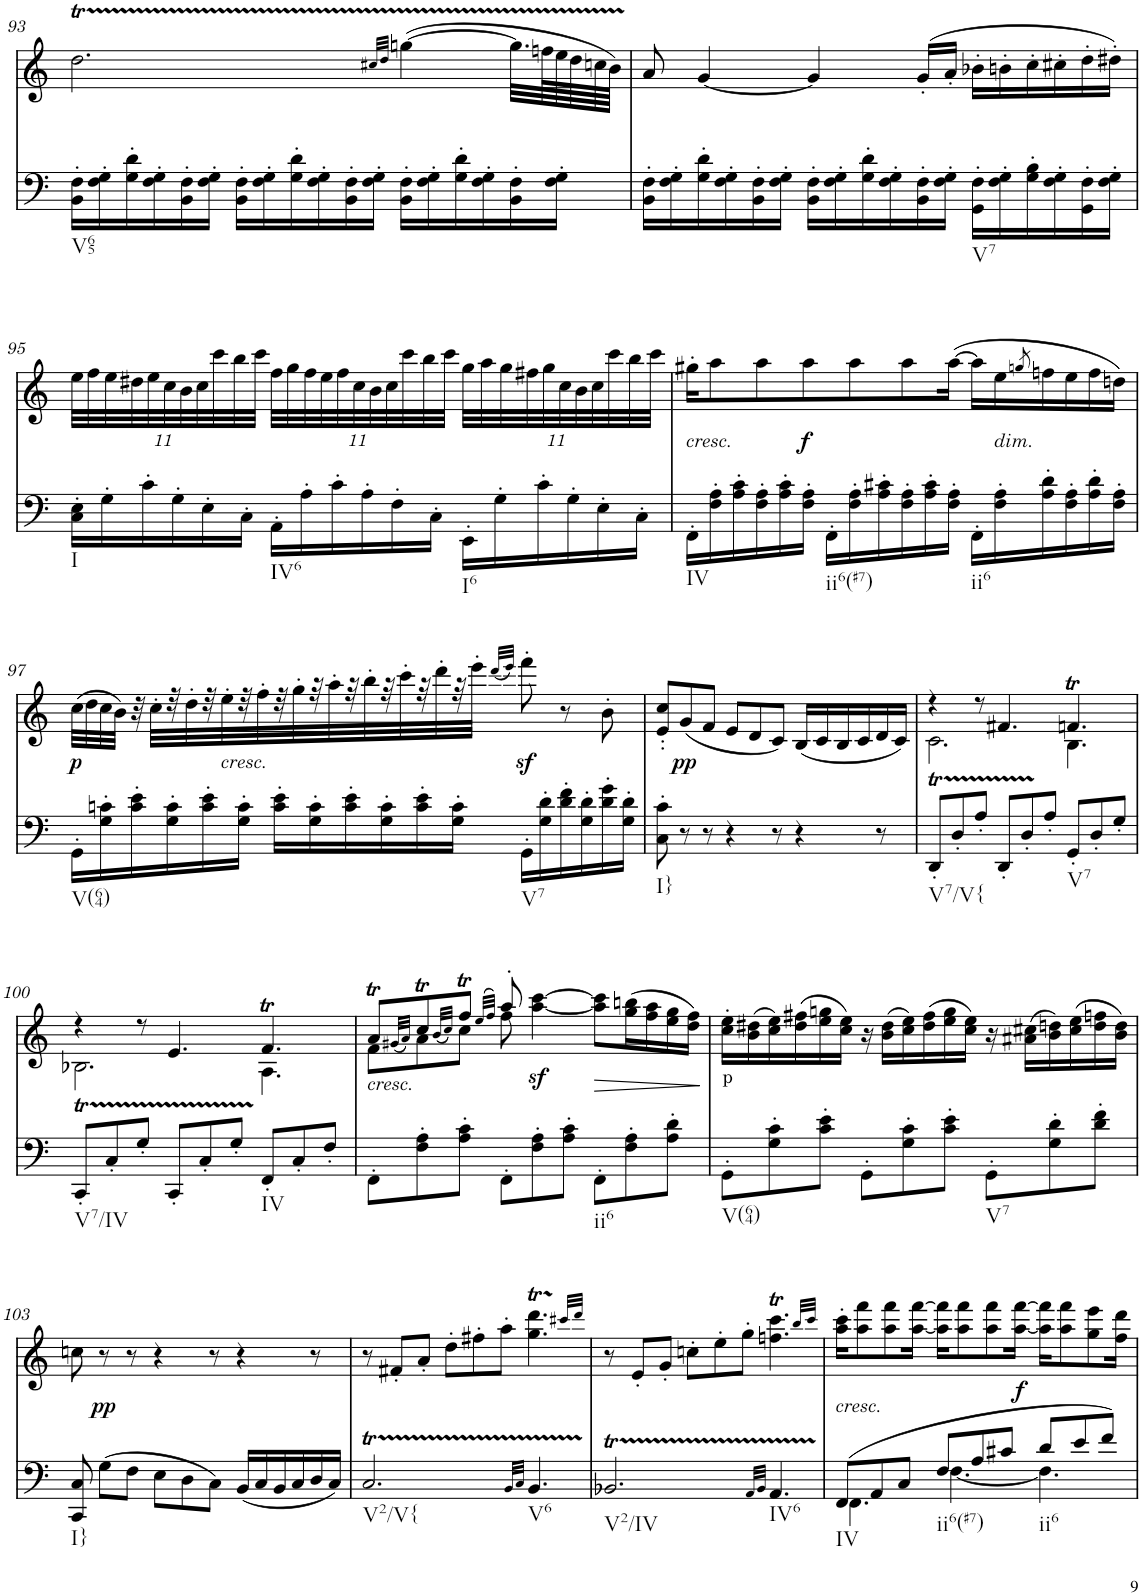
**kern	**kern	**text	**dynam
*part2	*part1	*part1	*part1
*staff2	*staff1	*staff1	*staff1
*I"Piano	*I"Piano	*	*
*I'Pno	*I'Pno	*	*
!!LO:PB:g=z
*clefF4	*clefG2	*	*
*k[]	*k[]	*	*
*M9/8	*M9/8	*	*
=93	=93	=93	=93
!LO:TX:b:t=V65	!	!	!
16BB\' 16F\'LL	2.ddT\	.	.
16F\' 16G\'	.	.	.
16G\' 16d\'	.	.	.
16F\' 16G\'	.	.	.
16BB\' 16F\'	.	.	.
16F\' 16G\'JJ	.	.	.
16BB\' 16F\'LL	.	.	.
16F\' 16G\'	.	.	.
16G\' 16d\'	.	.	.
16F\' 16G\'	.	.	.
16BB\' 16F\'	.	.	.
16F\' 16G\'JJ	.	.	.
.	32qcc#X/LLL	.	.
.	32qdd/JJJ	.	.
16BB\' 16F\'LL	([4ggn\	.	.
16F\' 16G\'	.	.	.
16G\' 16d\'	.	.	.
16F\' 16G\'	.	.	.
16BB\' 16F\'	32.gg\LLL]	.	.
.	64ffn\L	.	.
16F\' 16G\'JJ	64ee\	.	.
.	64dd\	.	.
.	64ccn\	.	.
.	64bTTT\JJJJ)	.	.
=94	=94	=94	=94
16BB\' 16F\'LL	8a/	.	.
16F\' 16G\'	.	.	.
16G\' 16d\'	[4g/	.	.
16F\' 16G\'	.	.	.
16BB\' 16F\'	.	.	.
16F\' 16G\'JJ	.	.	.
16BB\' 16F\'LL	4g/]	.	.
16F\' 16G\'	.	.	.
16G\' 16d\'	.	.	.
16F\' 16G\'	.	.	.
16BB\' 16F\'	(16g'/LL	.	.
16F\' 16G\'JJ	16a'/JJ	.	.
!LO:TX:b:t=V7	!	!	!
16GG\' 16F\'LL	16b-X'\LL	.	.
16F\' 16G\'	16bn'\	.	.
16G\' 16B\'	16cc'\	.	.
16F\' 16G\'	16cc#X'\	.	.
16GG\' 16F\'	16dd'\	.	.
16F\' 16G\'JJ	16dd#X'\JJ)	.	.
!!LO:LB:g=z
=95	=95	=95	=95
*	*Xbrackettup	*	*
!LO:TX:b:t=I	!	!	!
16C\' 16E\'LL	88%3ee\LLL	.	.
.	88%3ff\	.	.
16G'\	.	.	.
.	88%3ee\	.	.
.	88%3dd#X\	.	.
16c'\	.	.	.
.	88%3ee\	.	.
.	88%3cc\	.	.
16G'\	.	.	.
.	88%3b\	.	.
.	88%3cc\	.	.
16E'\	.	.	.
.	88%3ccc\	.	.
.	88%3bb\	.	.
16C'\JJ	.	.	.
.	88%3ccc\JJJ	.	.
!LO:TX:b:t=IV6	!	!	!
16AA'\LL	88%3ff\LLL	.	.
.	88%3gg\	.	.
16A'\	.	.	.
.	88%3ff\	.	.
.	88%3ee\	.	.
16c'\	.	.	.
.	88%3ff\	.	.
.	88%3cc\	.	.
16A'\	.	.	.
.	88%3b\	.	.
.	88%3cc\	.	.
16F'\	.	.	.
.	88%3ccc\	.	.
.	88%3bb\	.	.
16C'\JJ	.	.	.
.	88%3ccc\JJJ	.	.
!LO:TX:b:t=I6	!	!	!
16EE'\LL	88%3gg\LLL	.	.
.	88%3aa\	.	.
16G'\	.	.	.
.	88%3gg\	.	.
.	88%3ff#X\	.	.
16c'\	.	.	.
.	88%3gg\	.	.
.	88%3cc\	.	.
16G'\	.	.	.
.	88%3b\	.	.
.	88%3cc\	.	.
16E'\	.	.	.
.	88%3ccc\	.	.
.	88%3bb\	.	.
16C'\JJ	.	.	.
.	88%3ccc\JJJ	.	.
=96	=96	=96	=96
!	!LO:TX:b:i:t=cresc.	!	!
!LO:TX:b:t=IV	!	!	!
!	!	!LO:LY:b	!
16FF'\LL	16gg#X'\KL	<	.
16F\' 16A\'	8aa\	.	.
16A\' 16c\'	.	.	.
16F\' 16A\'	8aa\	.	.
16A\' 16c\'	.	.	.
!	!	!	!LO:DY:b
16F\' 16A\'JJ	8aa\	.	f
!LO:TX:b:t=ii6(#7)	!	!	!
16FF'\LL	.	.	.
!	!	!LO:LY:b	!
16F\' 16A\'	8aa\	f	.
16A\' 16c#X\'	.	.	.
16F\' 16A\'	8aa\	.	.
16A\' 16c#\'	.	.	.
16F\' 16A\'JJ	([16aa\Jk	.	.
!LO:TX:b:t=ii6	!	!	!
16FF'\LL	16aa\LL]	.	.
!	!LO:TX:b:i:t=dim.	!	!
16F\' 16A\'	16ee\	.	.
.	8qggn/	.	.
16A\' 16d\'	16ffn\	.	.
16F\' 16A\'	16ee\	.	.
16A\' 16d\'	16ff\	.	.
16F\' 16A\'JJ	16ddn\JJ)	.	.
!!LO:LB:g=z
=97	=97	=97	=97
!LO:TX:b:t=V(64)	!	!	!
!	!	!LO:LY:b	!LO:DY:b
16GG'\LL	(32cc\LLL	p	p
.	32dd\	.	.
16G\' 16cn\'	32cc\	.	.
.	32b\JJJ)	.	.
16c\' 16e\'	32r	.	.
.	32cc'\LLL	.	.
16G\' 16c\'	32r	.	.
.	32dd'\	.	.
16c\' 16e\'	32r	.	.
!	!LO:TX:b:i:t=cresc.	!	!
.	32ee'\	.	.
16G\' 16c\'JJ	32r	.	.
.	32ff'\	.	.
16c\' 16e\'LL	32r	.	.
.	32gg'\	.	.
16G\' 16c\'	32r	.	.
.	32aa'\	.	.
16c\' 16e\'	32r	.	.
.	32bb'\	.	.
16G\' 16c\'	32r	.	.
.	32ccc'\	.	.
16c\' 16e\'	32r	.	.
.	32ddd'\	.	.
16G\' 16c\'JJ	32r	.	.
.	32eee'\JJJ	.	.
.	(32qddd/LLL	.	.
.	32qeee/JJJ)	.	.
!LO:TX:b:t=V7	!	!	!
16GG'\LL	8fffz<'\	.	.
16G\' 16d\'	.	.	.
16d\' 16f\'	8r	.	.
16G\' 16d\'	.	.	.
16d\' 16g\'	8b'\	.	.
16G\' 16d\'JJ	.	.	.
=98	=98	=98	=98
!LO:TX:b:t=I}	!	!	!
8C\' 8c\'	8e/' 8cc/'L	.	.
!	!	!LO:LY:b	!LO:DY:b
8r	(8g/	pp	pp
8r	8f/J	.	.
4r	8e/L	.	.
.	8d/	.	.
8r	8c/J)	.	.
4r	(16B/LL	.	.
.	16c/	.	.
.	16B/	.	.
.	16c/	.	.
8r	16d/	.	.
.	16c/JJ)	.	.
=99	=99	=99	=99
*	*^	*	*
!LO:TX:b:t=V7/V{	!	!	!	!
8DDT'/L	4r	2.c\	.	.
8D'/	.	.	.	.
8A'/J	8r	.	.	.
8DD'/L	4.f#X/	.	.	.
8DTTT'/	.	.	.	.
8A'/J	.	.	.	.
!LO:TX:b:t=V7	!	!	!	!
8GG'/L	4.fnT/	4.B\	.	.
8D'/	.	.	.	.
8G'/J	.	.	.	.
!!LO:LB:g=z	!!
=100	=100	=100	=100	=100
!LO:TX:b:t=V7/IV	!	!	!	!
8CCT'/L	4r	2.B-X\	.	.
8C'/	.	.	.	.
8G'/J	8r	.	.	.
8CC'/L	4.e/	.	.	.
8C'/	.	.	.	.
8GTTT'/J	.	.	.	.
!LO:TX:b:t=IV	!	!	!	!
8FF'/L	4.fT/	4.A\	.	.
8C'/	.	.	.	.
8F'/J	.	.	.	.
=101	=101	=101	=101	=101
!	!LO:TX:b:i:t=cresc.	!	!	!
!	!	!	!LO:LY:b	!
8FF'\L	8aT/L	8f\L	<	.
.	.	(32qg#X/LLL	.	.
.	.	32qa/JJJ)	.	.
8F\' 8A\'	8ccT/	8a\	.	.
.	.	(32qb/LLL	.	.
.	.	32qcc/JJJ)	.	.
8A\' 8c\'J	8ffT/J	8cc\J	.	.
.	(32qee/LLL	.	.	.
.	32qff/JJJ)	.	.	.
8FF'\L	8aa'/	8ff\	.	.
!	!	!	!	!LO:DY:b
8F\' 8A\'	[<4aa\ [>4ccc\	2ryy	.	sf
8A\' 8c\'J	.	.	.	.
!LO:TX:b:t=ii6	!	!	!	!
8FF'\L	8aa\] 8ccc\]L	.	.	.
8F\' 8A\'	(>16gg\ 16bbn\L	.	.	.
.	16ff\ 16aa\	.	.	.
8A\' 8d\'J	16ee\ 16gg\	8ryy	.	.
.	16dd\ 16ff\JJ)	.	.	.
*	*v	*v	*	*
=102	=102	=102	=102
!LO:TX:b:t=V(64)	!	!	!
!	!	!LO:LY:b	!
8GG'\L	16cc\' 16ee\'LL	p	.
.	(16b\ 16dd#X\	.	.
8G\' 8c\'	16cc\ 16ee\)	.	.
.	(16dd#\ 16ff#X\	.	.
8c\' 8e\'J	16ee\ 16ggn\	.	.
.	16cc\ 16ee\JJ)	.	.
8GG'\L	16r	.	.
.	(16b\ 16dd#\LL	.	.
8G\' 8c\'	16cc\ 16ee\)	.	.
.	(16dd#\ 16ff#\	.	.
8c\' 8e\'J	16ee\ 16gg\	.	.
.	16cc\ 16ee\JJ)	.	.
!LO:TX:b:t=V7	!	!	!
8GG'\L	16r	.	.
.	(16a#X\ 16cc#X\LL	.	.
8G\' 8d\'	16b\ 16ddn\)	.	.
.	(16cc#\ 16ee\	.	.
8d\' 8f\'J	16dd\ 16ffn\	.	.
.	16b\ 16dd\JJ)	.	.
!!LO:LB:g=z
=103	=103	=103	=103
!LO:TX:b:t=I}	!	!	!
8CC/ 8C/	8ccn\	.	.
!	!	!LO:LY:b	!LO:DY:b
(8G\L	8r	pp	pp
8F\J	8r	.	.
8E\L	4r	.	.
8D\	.	.	.
8C\J)	8r	.	.
(16BB/LL	4r	.	.
16C/	.	.	.
16BB/	.	.	.
16C/	.	.	.
16D/	8r	.	.
16C/JJ)	.	.	.
=104	=104	=104	=104
!LO:TX:b:t=V2/V{	!	!	!
2.CT/	8r	.	.
.	8f#X'/L	.	.
.	8a'/J	.	.
.	8dd'\L	.	.
.	8ff#X'\	.	.
.	8aa'\J	.	.
32qBB/LLL	.	.	.
32qC/JJJ	.	.	.
!LO:TX:b:t=V6	!	!	!
4.BBTTT/	4.gg\T 4.ddd\T	.	.
.	32qccc#X/LLL	.	.
.	32qddd/JJJ	.	.
=105	=105	=105	=105
!LO:TX:b:t=V2/IV	!	!	!
2.BB-XT/	8r	.	.
.	8e'/L	.	.
.	8g'/J	.	.
.	8ccn'\L	.	.
.	8ee'\	.	.
.	8gg'\J	.	.
32qAA/LLL	.	.	.
32qBB-/JJJ	.	.	.
!LO:TX:b:t=IV6	!	!	!
4.AATTT/	4.ffn\T 4.ccc\T	.	.
.	32qbb/LLL	.	.
.	32qccc/JJJ	.	.
=106	=106	=106	=106
*^	*	*	*
!	!	!LO:TX:b:i:t=cresc.	!	!
!LO:TX:b:t=IV	!	!	!	!
!	!	!	!LO:LY:b	!
(8FF/L	4.FF\	16aa\' 16ccc\'KL	<	.
.	.	8aa\ 8fff\	.	.
8AA/	.	.	.	.
.	.	8aa\ 8fff\	.	.
8C/J	.	.	.	.
.	.	[16aa\ [16fff\Jk	.	.
!LO:TX:b:t=ii6(#7)	!	!	!	!
8F/L	[4.F\	16aa\] 16fff\]KL	.	.
.	.	8aa\ 8fff\	.	.
8A/	.	.	.	.
.	.	8aa\ 8fff\	.	.
8c#X/J	.	.	.	.
!	!	!	!LO:LY:b	!LO:DY:b
.	.	[16aa\ [16fff\Jk	f	f
!LO:TX:b:t=ii6	!	!	!	!
8d/L	4.F\]	16aa\] 16fff\]KL	.	.
.	.	8aa\ 8fff\	.	.
8e/	.	.	.	.
.	.	8gg\ 8eee\	.	.
8f/J)	.	.	.	.
.	.	16ff\ 16ddd\Jk	.	.
*v	*v	*	*	*
=	=	=	=
*-	*-	*-	*-
